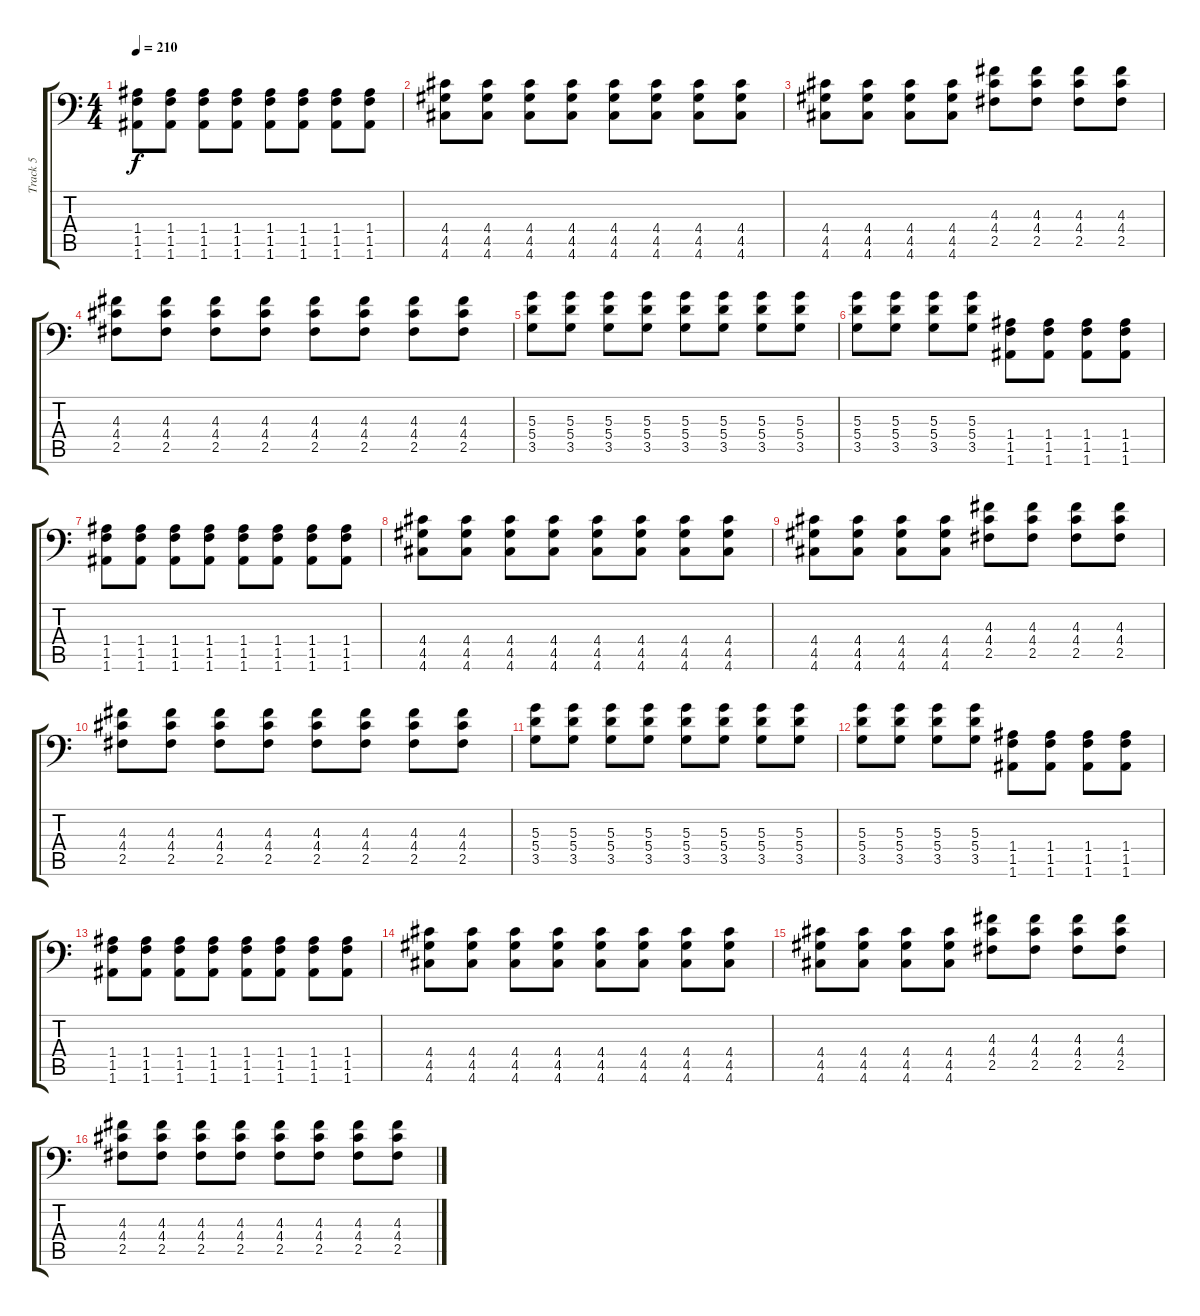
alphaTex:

\track ("Track 5" "Track 5") {instrument distortionguitar}
\staff {score tabs}
\tuning (B3 Gb3 D3 A2 E2 A1) {hide}
\ts (4 4)
\tempo 210
\clef f4
\ks c
(1.4 1.5 1.6).8{dy f} (1.4 1.5 1.6).8 (1.4 1.5 1.6).8 (1.4 1.5 1.6).8 (1.4 1.5 1.6).8 (1.4 1.5 1.6).8 (1.4 1.5 1.6).8 (1.4 1.5 1.6).8 |
(4.4 4.5 4.6).8 (4.4 4.5 4.6).8 (4.4 4.5 4.6).8 (4.4 4.5 4.6).8 (4.4 4.5 4.6).8 (4.4 4.5 4.6).8 (4.4 4.5 4.6).8 (4.4 4.5 4.6).8 |
(4.4 4.5 4.6).8 (4.4 4.5 4.6).8 (4.4 4.5 4.6).8 (4.4 4.5 4.6).8 (4.3 4.4 2.5).8 (4.3 4.4 2.5).8 (4.3 4.4 2.5).8 (4.3 4.4 2.5).8 |
(4.3 4.4 2.5).8 (4.3 4.4 2.5).8 (4.3 4.4 2.5).8 (4.3 4.4 2.5).8 (4.3 4.4 2.5).8 (4.3 4.4 2.5).8 (4.3 4.4 2.5).8 (4.3 4.4 2.5).8 |
(5.3 5.4 3.5).8 (5.3 5.4 3.5).8 (5.3 5.4 3.5).8 (5.3 5.4 3.5).8 (5.3 5.4 3.5).8 (5.3 5.4 3.5).8 (5.3 5.4 3.5).8 (5.3 5.4 3.5).8 |
(5.3 5.4 3.5).8 (5.3 5.4 3.5).8 (5.3 5.4 3.5).8 (5.3 5.4 3.5).8 (1.4 1.5 1.6).8 (1.4 1.5 1.6).8 (1.4 1.5 1.6).8 (1.4 1.5 1.6).8 |
(1.4 1.5 1.6).8 (1.4 1.5 1.6).8 (1.4 1.5 1.6).8 (1.4 1.5 1.6).8 (1.4 1.5 1.6).8 (1.4 1.5 1.6).8 (1.4 1.5 1.6).8 (1.4 1.5 1.6).8 |
(4.4 4.5 4.6).8 (4.4 4.5 4.6).8 (4.4 4.5 4.6).8 (4.4 4.5 4.6).8 (4.4 4.5 4.6).8 (4.4 4.5 4.6).8 (4.4 4.5 4.6).8 (4.4 4.5 4.6).8 |
(4.4 4.5 4.6).8 (4.4 4.5 4.6).8 (4.4 4.5 4.6).8 (4.4 4.5 4.6).8 (4.3 4.4 2.5).8 (4.3 4.4 2.5).8 (4.3 4.4 2.5).8 (4.3 4.4 2.5).8 |
(4.3 4.4 2.5).8 (4.3 4.4 2.5).8 (4.3 4.4 2.5).8 (4.3 4.4 2.5).8 (4.3 4.4 2.5).8 (4.3 4.4 2.5).8 (4.3 4.4 2.5).8 (4.3 4.4 2.5).8 |
(5.3 5.4 3.5).8 (5.3 5.4 3.5).8 (5.3 5.4 3.5).8 (5.3 5.4 3.5).8 (5.3 5.4 3.5).8 (5.3 5.4 3.5).8 (5.3 5.4 3.5).8 (5.3 5.4 3.5).8 |
(5.3 5.4 3.5).8 (5.3 5.4 3.5).8 (5.3 5.4 3.5).8 (5.3 5.4 3.5).8 (1.4 1.5 1.6).8 (1.4 1.5 1.6).8 (1.4 1.5 1.6).8 (1.4 1.5 1.6).8 |
(1.4 1.5 1.6).8 (1.4 1.5 1.6).8 (1.4 1.5 1.6).8 (1.4 1.5 1.6).8 (1.4 1.5 1.6).8 (1.4 1.5 1.6).8 (1.4 1.5 1.6).8 (1.4 1.5 1.6).8 |
(4.4 4.5 4.6).8 (4.4 4.5 4.6).8 (4.4 4.5 4.6).8 (4.4 4.5 4.6).8 (4.4 4.5 4.6).8 (4.4 4.5 4.6).8 (4.4 4.5 4.6).8 (4.4 4.5 4.6).8 |
(4.4 4.5 4.6).8 (4.4 4.5 4.6).8 (4.4 4.5 4.6).8 (4.4 4.5 4.6).8 (4.3 4.4 2.5).8 (4.3 4.4 2.5).8 (4.3 4.4 2.5).8 (4.3 4.4 2.5).8 |
(4.3 4.4 2.5).8 (4.3 4.4 2.5).8 (4.3 4.4 2.5).8 (4.3 4.4 2.5).8 (4.3 4.4 2.5).8 (4.3 4.4 2.5).8 (4.3 4.4 2.5).8 (4.3 4.4 2.5).8
